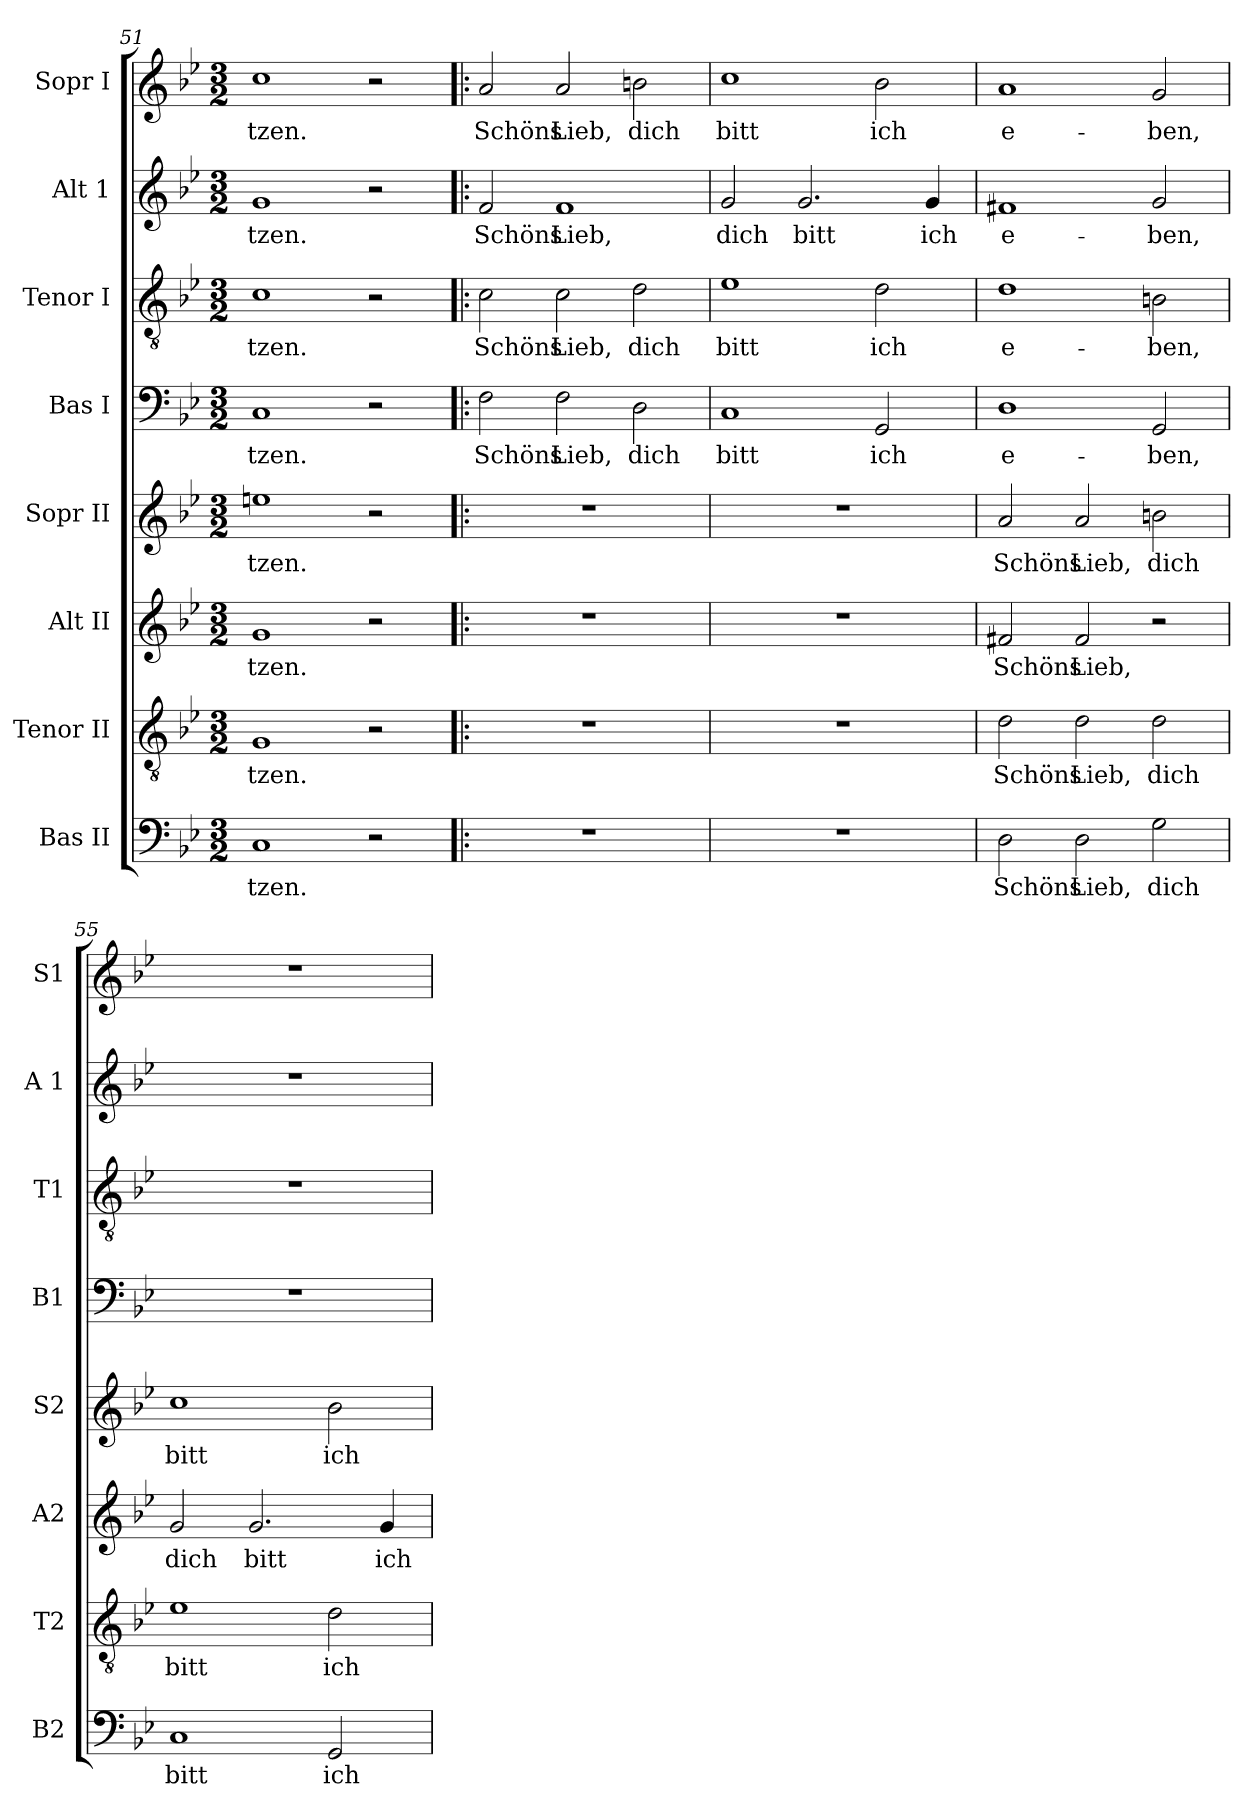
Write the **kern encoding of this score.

**kern	**text	**kern	**text	**kern	**text	**kern	**text	**kern	**text	**kern	**text	**kern	**text	**kern	**text
*part8	*part8	*part7	*part7	*part6	*part6	*part5	*part5	*part4	*part4	*part3	*part3	*part2	*part2	*part1	*part1
*staff8	*staff8	*staff7	*staff7	*staff6	*staff6	*staff5	*staff5	*staff4	*staff4	*staff3	*staff3	*staff2	*staff2	*staff1	*staff1
*I"Bas II	*	*I"Tenor II	*	*I"Alt II	*	*I"Sopr II	*	*I"Bas I	*	*I"Tenor I	*	*I"Alt 1	*	*I"Sopr I	*
*I'B2	*	*I'T2	*	*I'A2	*	*I'S2	*	*I'B1	*	*I'T1	*	*I'A 1	*	*I'S1	*
!!LO:PB:g=z
*clefF4	*	*clefGv2	*	*clefG2	*	*clefG2	*	*clefF4	*	*clefGv2	*	*clefG2	*	*clefG2	*
*k[b-e-]	*	*k[b-e-]	*	*k[b-e-]	*	*k[b-e-]	*	*k[b-e-]	*	*k[b-e-]	*	*k[b-e-]	*	*k[b-e-]	*
*B-:	*	*B-:	*	*B-:	*	*B-:	*	*B-:	*	*B-:	*	*B-:	*	*B-:	*
*M3/2	*	*M3/2	*	*M3/2	*	*M3/2	*	*M3/2	*	*M3/2	*	*M3/2	*	*M3/2	*
=51	=51	=51	=51	=51	=51	=51	=51	=51	=51	=51	=51	=51	=51	=51	=51
!	!LO:LY:b	!	!LO:LY:b	!	!LO:LY:b	!	!LO:LY:b	!	!LO:LY:b	!	!LO:LY:b	!	!LO:LY:b	!	!LO:LY:b
1C	-tzen.	1G	-tzen.	1g	-tzen.	1een	-tzen.	1C	-tzen.	1c	-tzen.	1g	-tzen.	1cc	-tzen.
2r	.	2r	.	2r	.	2r	.	2r	.	2r	.	2r	.	2r	.
=52!|:	=52!|:	=52!|:	=52!|:	=52!|:	=52!|:	=52!|:	=52!|:	=52!|:	=52!|:	=52!|:	=52!|:	=52!|:	=52!|:	=52!|:	=52!|:
!	!	!	!	!	!	!	!	!	!LO:LY:b	!	!LO:LY:b	!	!LO:LY:b	!	!LO:LY:b
1.r	.	1.r	.	1.r	.	1.r	.	2F\	Schöns	2c\	Schöns	2f/	Schöns	2a/	Schöns
!	!	!	!	!	!	!	!	!	!LO:LY:b	!	!LO:LY:b	!	!LO:LY:b	!	!LO:LY:b
.	.	.	.	.	.	.	.	2F\	Lieb,	2c\	Lieb,	1f	Lieb,	2a/	Lieb,
!	!	!	!	!	!	!	!	!	!LO:LY:b	!	!LO:LY:b	!	!	!	!LO:LY:b
.	.	.	.	.	.	.	.	2D\	dich	2d\	dich	.	.	2bn\	dich
=53	=53	=53	=53	=53	=53	=53	=53	=53	=53	=53	=53	=53	=53	=53	=53
!	!	!	!	!	!	!	!	!	!LO:LY:b	!	!LO:LY:b	!	!LO:LY:b	!	!LO:LY:b
1.r	.	1.r	.	1.r	.	1.r	.	1C	bitt	1e-	bitt	2g/	dich	1cc	bitt
!	!	!	!	!	!	!	!	!	!	!	!	!	!LO:LY:b	!	!
.	.	.	.	.	.	.	.	.	.	.	.	2.g/	bitt	.	.
!	!	!	!	!	!	!	!	!	!LO:LY:b	!	!LO:LY:b	!	!	!	!LO:LY:b
.	.	.	.	.	.	.	.	2GG/	ich	2d\	ich	.	.	2b-\	ich
!	!	!	!	!	!	!	!	!	!	!	!	!	!LO:LY:b	!	!
.	.	.	.	.	.	.	.	.	.	.	.	4g/	ich	.	.
=54	=54	=54	=54	=54	=54	=54	=54	=54	=54	=54	=54	=54	=54	=54	=54
!	!LO:LY:b	!	!LO:LY:b	!	!LO:LY:b	!	!LO:LY:b	!	!LO:LY:b	!	!LO:LY:b	!	!LO:LY:b	!	!LO:LY:b
2D\	Schöns	2d\	Schöns	2f#X/	Schöns	2a/	Schöns	1D	e-	1d	e-	1f#X	e-	1a	e-
!	!LO:LY:b	!	!LO:LY:b	!	!LO:LY:b	!	!LO:LY:b	!	!	!	!	!	!	!	!
2D\	Lieb,	2d\	Lieb,	2f#/	Lieb,	2a/	Lieb,	.	.	.	.	.	.	.	.
!	!LO:LY:b	!	!LO:LY:b	!	!	!	!LO:LY:b	!	!LO:LY:b	!	!LO:LY:b	!	!LO:LY:b	!	!LO:LY:b
2G\	dich	2d\	dich	2r	.	2bn\	dich	2GG/	-ben,	2Bn\	-ben,	2g/	-ben,	2g/	-ben,
=55	=55	=55	=55	=55	=55	=55	=55	=55	=55	=55	=55	=55	=55	=55	=55
!	!LO:LY:b	!	!LO:LY:b	!	!LO:LY:b	!	!LO:LY:b	!	!	!	!	!	!	!	!
1C	bitt	1e-	bitt	2g/	dich	1cc	bitt	1.r	.	1.r	.	1.r	.	1.r	.
!	!	!	!	!	!LO:LY:b	!	!	!	!	!	!	!	!	!	!
.	.	.	.	2.g/	bitt	.	.	.	.	.	.	.	.	.	.
!	!LO:LY:b	!	!LO:LY:b	!	!	!	!LO:LY:b	!	!	!	!	!	!	!	!
2GG/	ich	2d\	ich	.	.	2b-\	ich	.	.	.	.	.	.	.	.
!	!	!	!	!	!LO:LY:b	!	!	!	!	!	!	!	!	!	!
.	.	.	.	4g/	ich	.	.	.	.	.	.	.	.	.	.
=	=	=	=	=	=	=	=	=	=	=	=	=	=	=	=
*-	*-	*-	*-	*-	*-	*-	*-	*-	*-	*-	*-	*-	*-	*-	*-
